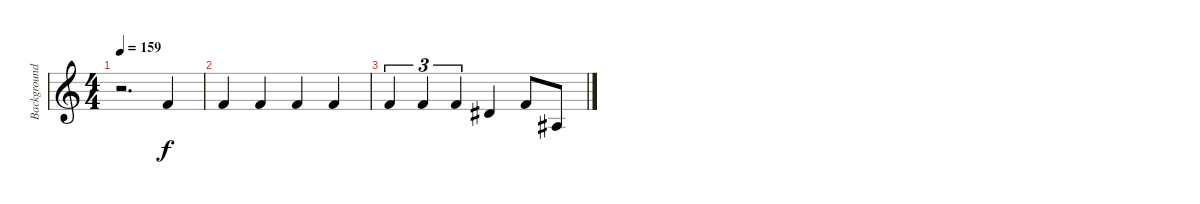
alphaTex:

\track ("Background Voice" "Background") {instrument lead1square}
\staff {score}
\tuning (E4 B3 G3 D3 A2 D2) {hide}
\ts (4 4)
\tempo 159
\clef g2
\ks c
r.2{d dy f} 1.1.4 |
1.1.4 1.1.4 1.1.4 1.1.4 |
1.1.4{tu (3 2)} 1.1.4{tu (3 2)} 1.1.4{tu (3 2)} 4.2.4 1.1.8 3.3.8
